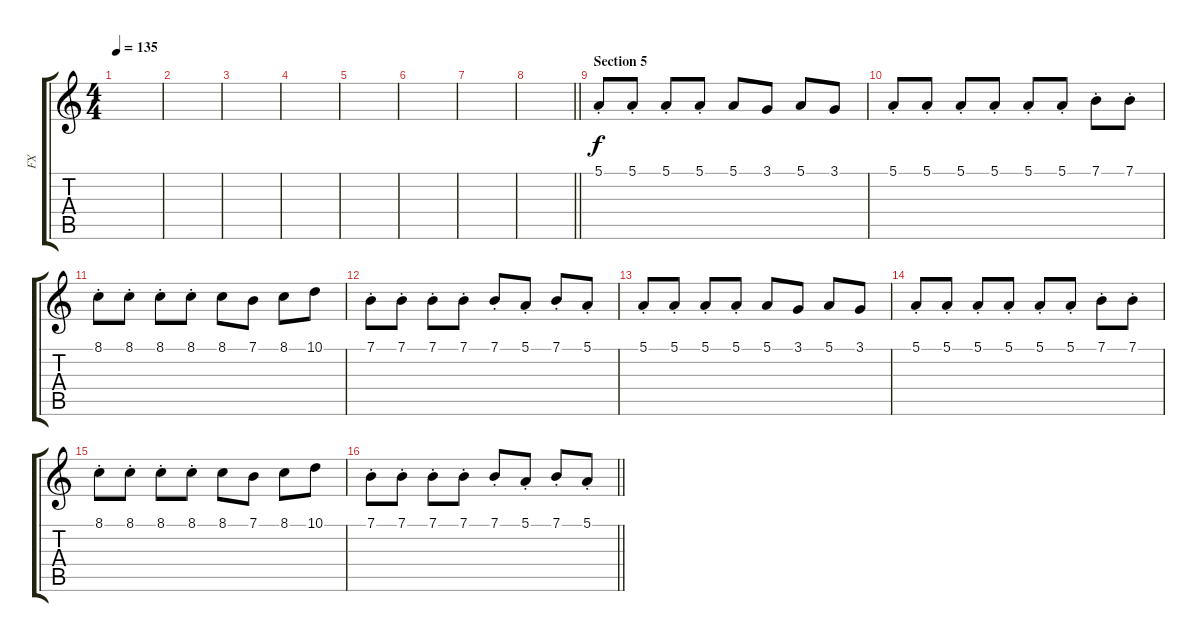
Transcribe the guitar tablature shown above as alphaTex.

\track ("FX" "FX") {instrument lead1square}
\staff {score tabs}
\tuning (E4 B3 G3 D3 A2 E2) {hide}
\ts (4 4)
\tempo 135
\clef g2
\ks c
|
|
|
|
|
|
|
\barLineRight lightlight
|
\section ("" "Section 5")
5.1{st}.8 5.1{st}.8 5.1{st}.8 5.1{st}.8 5.1.8 3.1.8 5.1.8 3.1.8 |
5.1{st}.8 5.1{st}.8 5.1{st}.8 5.1{st}.8 5.1{st}.8 5.1{st}.8 7.1{st}.8 7.1{st}.8 |
8.1{st}.8 8.1{st}.8 8.1{st}.8 8.1{st}.8 8.1.8 7.1.8 8.1.8 10.1.8 |
7.1{st}.8 7.1{st}.8 7.1{st}.8 7.1{st}.8 7.1{st}.8 5.1{st}.8 7.1{st}.8 5.1{st}.8 |
5.1{st}.8 5.1{st}.8 5.1{st}.8 5.1{st}.8 5.1.8 3.1.8 5.1.8 3.1.8 |
5.1{st}.8 5.1{st}.8 5.1{st}.8 5.1{st}.8 5.1{st}.8 5.1{st}.8 7.1{st}.8 7.1{st}.8 |
8.1{st}.8 8.1{st}.8 8.1{st}.8 8.1{st}.8 8.1.8 7.1.8 8.1.8 10.1.8 |
\barLineRight lightlight
7.1{st}.8 7.1{st}.8 7.1{st}.8 7.1{st}.8 7.1{st}.8 5.1{st}.8 7.1{st}.8 5.1{st}.8
